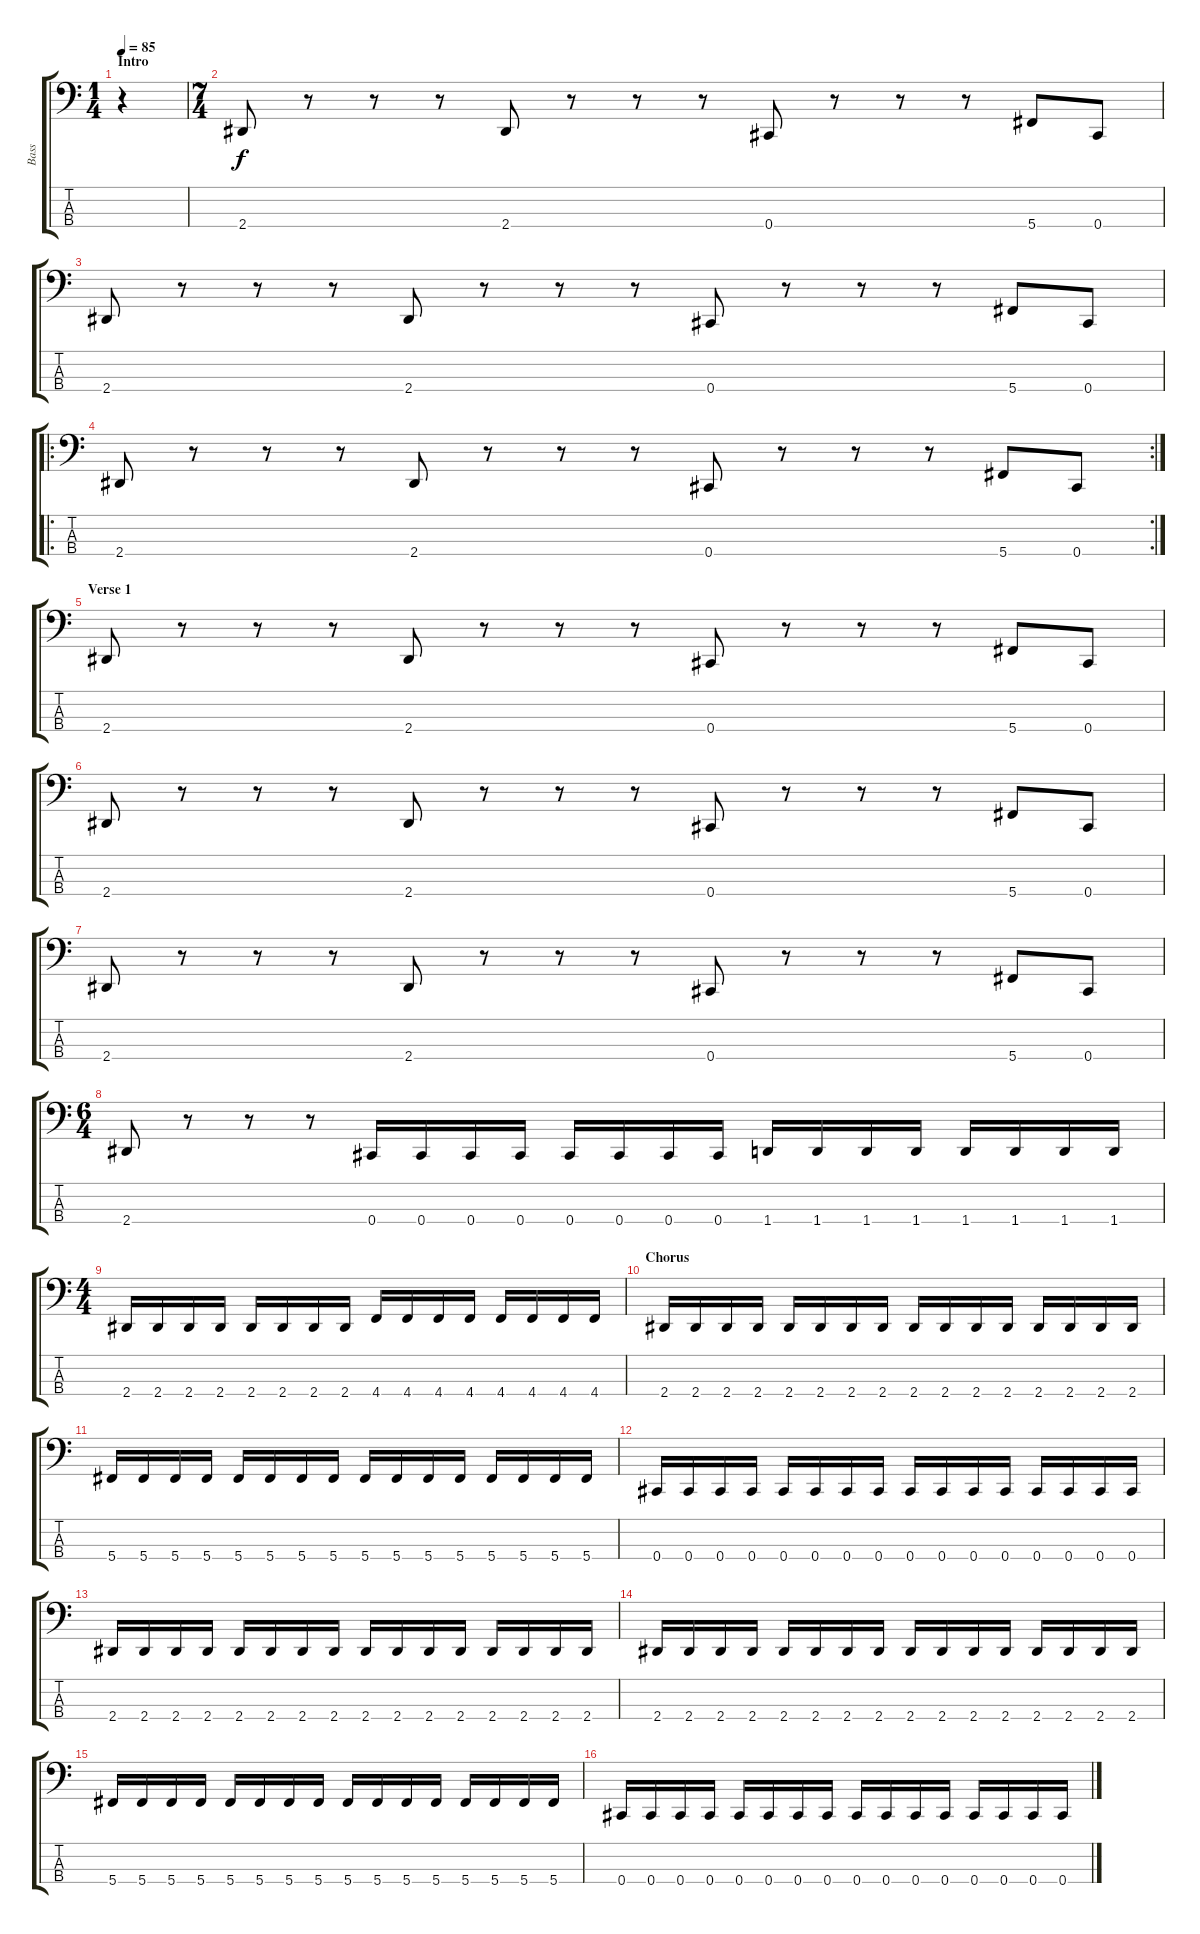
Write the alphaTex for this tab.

\track ("Bass" "Bass") {instrument electricbasspick}
\staff {score tabs}
\tuning (Gb2 Db2 Ab1 Db1) {hide}
\ts (1 4)
\section ("" "Intro")
\tempo 85
\clef f4
\ks c
r.4{dy f instrument electricbasspick} |
\ts (7 4)
2.4.8 r.8 r.8 r.8 2.4.8 r.8 r.8 r.8 0.4.8 r.8 r.8 r.8 5.4.8 0.4.8 |
2.4.8 r.8 r.8 r.8 2.4.8 r.8 r.8 r.8 0.4.8 r.8 r.8 r.8 5.4.8 0.4.8 |
\ro
\rc 2
2.4.8 r.8 r.8 r.8 2.4.8 r.8 r.8 r.8 0.4.8 r.8 r.8 r.8 5.4.8 0.4.8 |
\section ("" "Verse 1")
2.4.8 r.8 r.8 r.8 2.4.8 r.8 r.8 r.8 0.4.8 r.8 r.8 r.8 5.4.8 0.4.8 |
2.4.8 r.8 r.8 r.8 2.4.8 r.8 r.8 r.8 0.4.8 r.8 r.8 r.8 5.4.8 0.4.8 |
2.4.8 r.8 r.8 r.8 2.4.8 r.8 r.8 r.8 0.4.8 r.8 r.8 r.8 5.4.8 0.4.8 |
\ts (6 4)
2.4.8 r.8 r.8 r.8 0.4.16 0.4.16 0.4.16 0.4.16 0.4.16 0.4.16 0.4.16 0.4.16 1.4.16 1.4.16 1.4.16 1.4.16 1.4.16 1.4.16 1.4.16 1.4.16 |
\ts (4 4)
2.4.16 2.4.16 2.4.16 2.4.16 2.4.16 2.4.16 2.4.16 2.4.16 4.4.16 4.4.16 4.4.16 4.4.16 4.4.16 4.4.16 4.4.16 4.4.16 |
\section ("" "Chorus")
2.4.16 2.4.16 2.4.16 2.4.16 2.4.16 2.4.16 2.4.16 2.4.16 2.4.16 2.4.16 2.4.16 2.4.16 2.4.16 2.4.16 2.4.16 2.4.16 |
5.4.16 5.4.16 5.4.16 5.4.16 5.4.16 5.4.16 5.4.16 5.4.16 5.4.16 5.4.16 5.4.16 5.4.16 5.4.16 5.4.16 5.4.16 5.4.16 |
0.4.16 0.4.16 0.4.16 0.4.16 0.4.16 0.4.16 0.4.16 0.4.16 0.4.16 0.4.16 0.4.16 0.4.16 0.4.16 0.4.16 0.4.16 0.4.16 |
2.4.16 2.4.16 2.4.16 2.4.16 2.4.16 2.4.16 2.4.16 2.4.16 2.4.16 2.4.16 2.4.16 2.4.16 2.4.16 2.4.16 2.4.16 2.4.16 |
2.4.16 2.4.16 2.4.16 2.4.16 2.4.16 2.4.16 2.4.16 2.4.16 2.4.16 2.4.16 2.4.16 2.4.16 2.4.16 2.4.16 2.4.16 2.4.16 |
5.4.16 5.4.16 5.4.16 5.4.16 5.4.16 5.4.16 5.4.16 5.4.16 5.4.16 5.4.16 5.4.16 5.4.16 5.4.16 5.4.16 5.4.16 5.4.16 |
0.4.16 0.4.16 0.4.16 0.4.16 0.4.16 0.4.16 0.4.16 0.4.16 0.4.16 0.4.16 0.4.16 0.4.16 0.4.16 0.4.16 0.4.16 0.4.16
